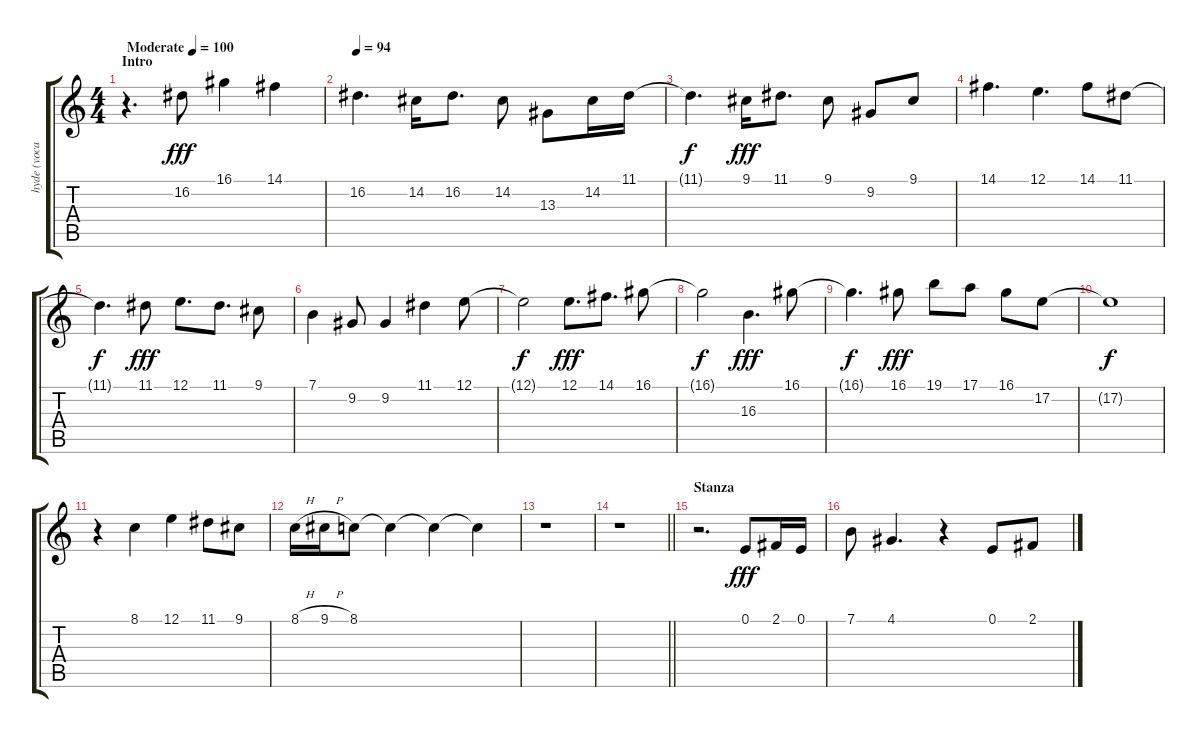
\track ("hyde (vocal)" "hyde (voca") {instrument trombone}
\staff {score tabs}
\tuning (E4 B3 G3 D3 A2 E2) {hide}
\ts (4 4)
\section ("" "Intro")
\tempo (100 "Moderate")
\clef g2
\ks c
r.4{d dy fff instrument trombone} 16.2.8 16.1.4 14.1.4 |
\tempo 94
16.2.4{d} 14.2.16 16.2.8{d} 14.2.8 13.3.8 14.2.16 11.1.16 |
11.1{t}.4{d dy f} 9.1.16{dy fff} 11.1.8{d} 9.1.8 9.2.8 9.1.8 |
14.1.4{d} 12.1.4{d} 14.1.8 11.1.8 |
11.1{t}.4{d dy f} 11.1.8{dy fff} 12.1.8{d} 11.1.8{d} 9.1.8 |
7.1.4 9.2.8 9.2.4 11.1.4 12.1.8 |
12.1{t}.2{dy f} 12.1.8{d dy fff} 14.1.8{d} 16.1.8 |
16.1{t}.2{dy f} 16.3.4{d dy fff} 16.1.8 |
16.1{t}.4{d dy f} 16.1.8{dy fff} 19.1.8 17.1.8 16.1.8 17.2.8 |
17.2{t}.1{dy f} |
r.4 8.1.4 12.1.4 11.1.8 9.1.8 |
8.1{h}.16 9.1{h}.16 8.1.8 8.1{t}.4 8.1{t}.4 8.1{t}.4 |
r.1 |
\barLineRight lightlight
r.1 |
\section ("" "Stanza")
r.2{d} 0.1.8{dy fff} 2.1.16 0.1.16 |
7.1.8 4.1.4{d} r.4 0.1.8 2.1.8
